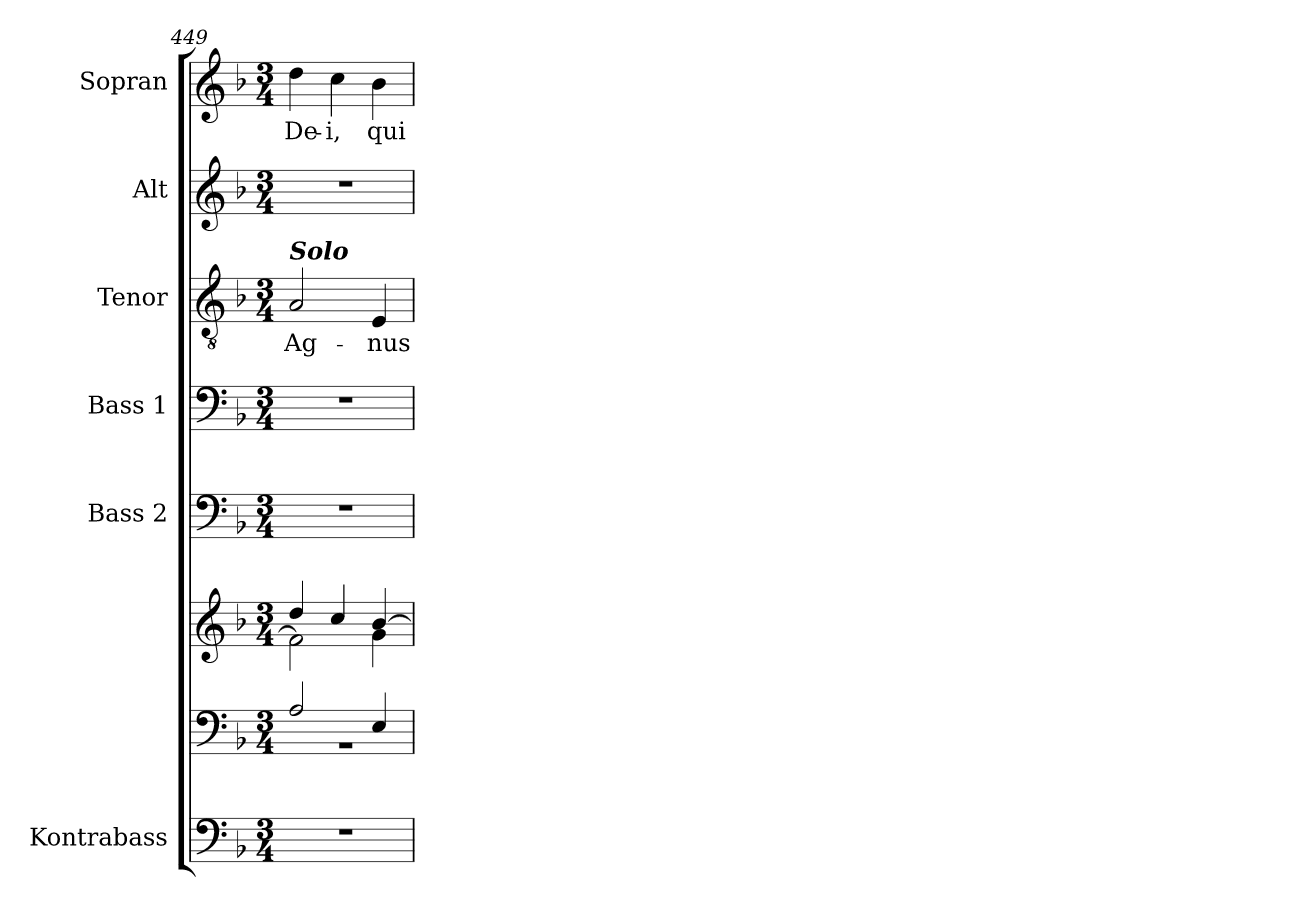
**kern	**kern	**kern	**kern	**kern	**kern	**text	**kern	**kern	**text
*part7	*part6	*part6	*part5	*part4	*part3	*part3	*part2	*part1	*part1
*staff8	*staff7	*staff6	*staff5	*staff4	*staff3	*staff3	*staff2	*staff1	*staff1
*I"Kontrabass	*	*	*I"Bass 2	*I"Bass 1	*I"Tenor	*	*I"Alt	*I"Sopran	*
*I'Kb.	*	*	*I'B. 2	*I'B. 1	*I'T.	*	*I'A.	*I'S.	*
*clefF4	*clefF4	*clefG2	*clefF4	*clefF4	*clefGv2	*	*clefG2	*clefG2	*
*ITrd7c12	*	*	*	*	*	*	*	*	*
*k[b-]	*k[b-]	*k[b-]	*k[b-]	*k[b-]	*k[b-]	*	*k[b-]	*k[b-]	*
*F:	*F:	*F:	*F:	*F:	*F:	*	*F:	*F:	*
*M3/4	*M3/4	*M3/4	*M3/4	*M3/4	*M3/4	*	*M3/4	*M3/4	*
=449	=449	=449	=449	=449	=449	=449	=449	=449	=449
*	*^	*	*	*	*	*	*	*	*
!	!	!	!	!	!	!LO:TX:a:Bi:t=Solo	!	!	!	!
!	!	!LO:N:vis=1	!	!	!	!	!LO:LY:b	!	!	!LO:LY:b
*	*	*	*^	*	*	*	*	*	*	*
2.r	2A/	2.rBB	4dd/	2f\]	2.r	2.r	2A/	Ag-	2.r	4dd\	De-
!	!	!	!	!	!	!	!	!	!	!	!LO:LY:b
.	.	.	4cc/	.	.	.	.	.	.	4cc\	-i,
!	!	!	!	!	!	!	!	!LO:LY:b	!	!	!LO:LY:b
.	4E/	.	[>4b-/	4g\	.	.	4E/	-nus	.	4b-\	qui
*	*v	*v	*	*	*	*	*	*	*	*	*
*	*	*v	*v	*	*	*	*	*	*	*
=	=	=	=	=	=	=	=	=	=
*-	*-	*-	*-	*-	*-	*-	*-	*-	*-
